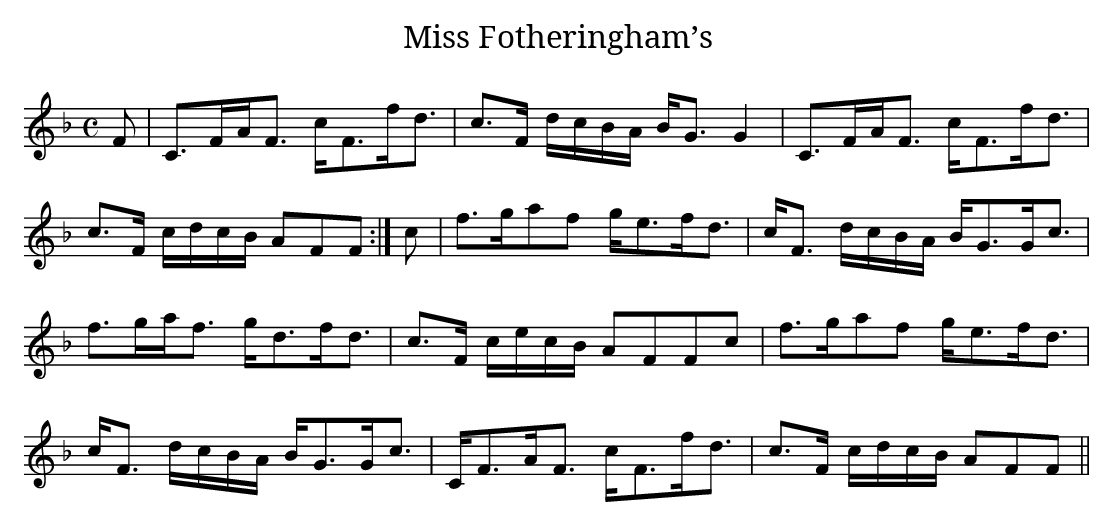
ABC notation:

X:1
T:Miss Fotheringham’s
M:C
L:1/16
K:F
F2|C3FAF3 cF3fd3|c3F dcBA BG3 G4|C3FAF3 cF3fd3|
c3F cdcB A2F2F2:|c2|f3ga2f2 ge3fd3|cF3 dcBA BG3Gc3|
f3gaf3 gd3fd3|c3F cecB A2F2F2c2| f3ga2f2 ge3fd3|
cF3 dcBA BG3Gc3|CF3AF3 cF3fd3|c3F cdcB A2F2F2||
